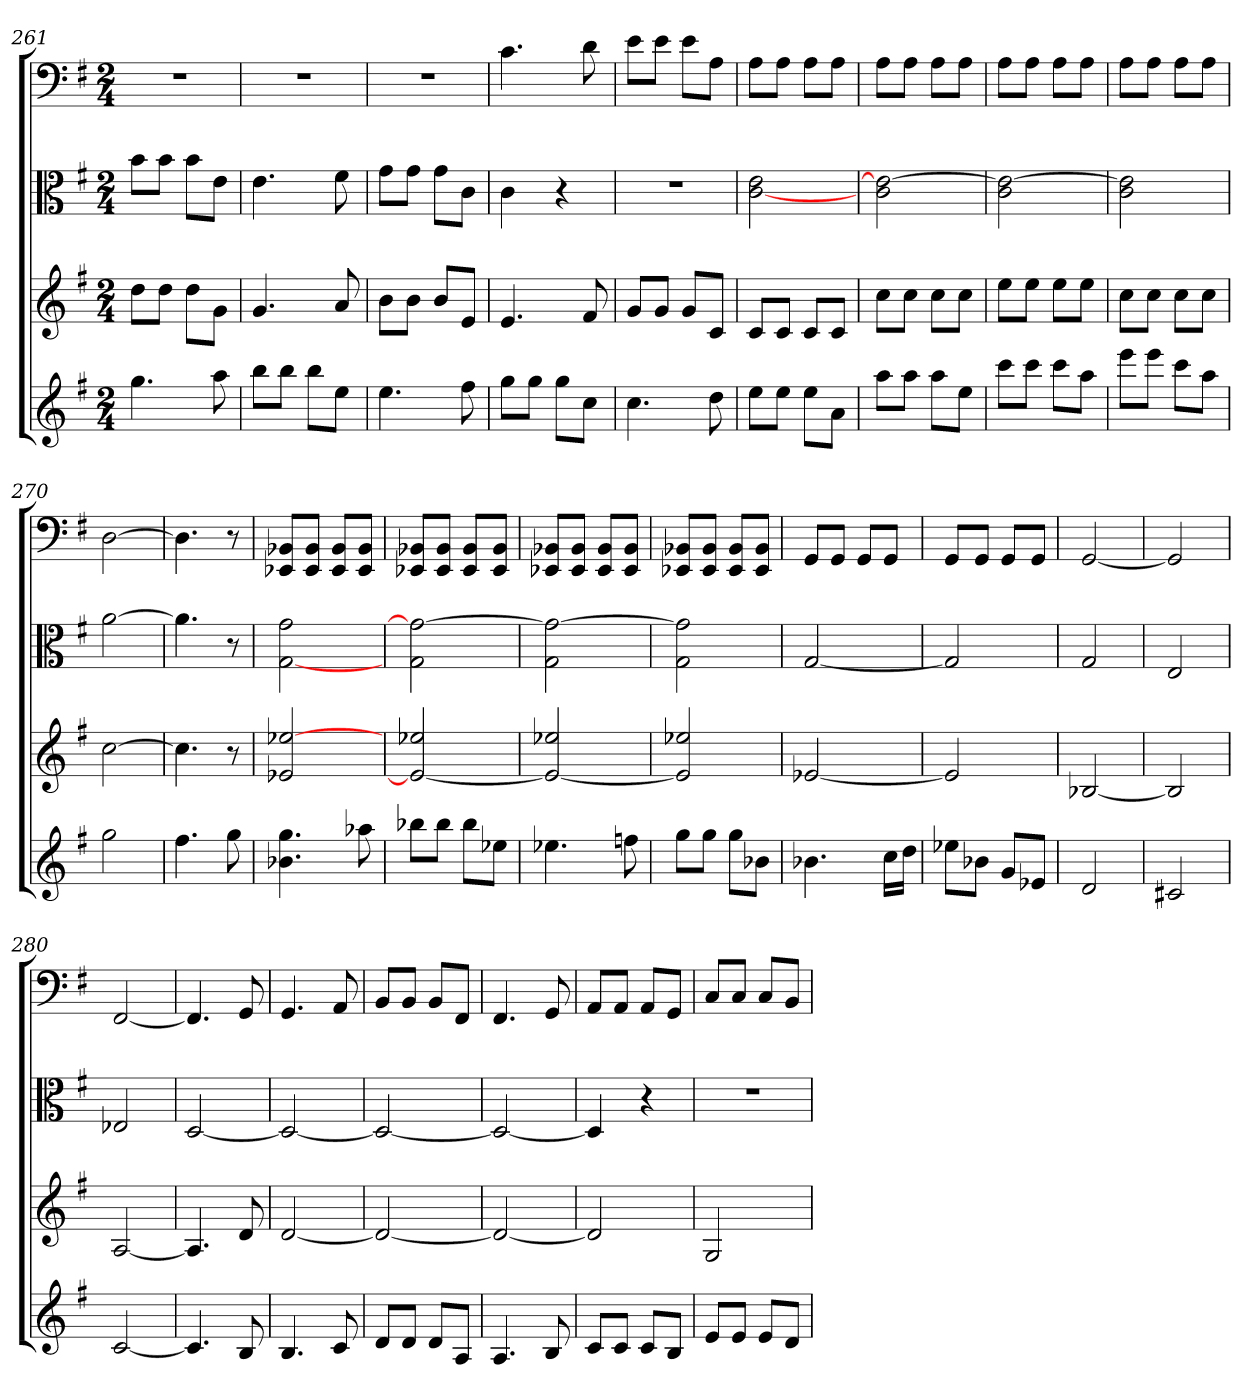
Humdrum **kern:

**kern	**kern	**kern	**kern
*part4	*part3	*part2	*part1
*staff4	*staff3	*staff2	*staff1
*	*	*clefC3	*clefF4
*k[f#]	*k[f#]	*k[f#]	*k[f#]
*G:	*G:	*G:	*G:
*M2/4	*M2/4	*M2/4	*M2/4
=261	=261	=261	=261
4.gg	8ddL	8b\L	2r
.	8ddJ	8b\J	.
.	8ddL	8b\L	.
8aa	8gJ	8e\J	.
=262	=262	=262	=262
8bbL	4.g	4.e	2r
8bbJ	.	.	.
8bbL	.	.	.
8eeJ	8a	8f#	.
=263	=263	=263	=263
4.ee	8bL	8g\L	2r
.	8bJ	8g\J	.
.	8bL	8g\L	.
8ff#	8eJ	8c\J	.
=264	=264	=264	=264
8ggL	4.e	4c	4.c
8ggJ	.	.	.
8ggL	.	4r	.
8ccJ	8f#	.	8d
=265	=265	=265	=265
4.cc	8gL	2r	8e\L
.	8gJ	.	8e\J
.	8gL	.	8e\L
8dd	8cJ	.	8A\J
=266	=266	=266	=266
8eeL	8cL	[2c 2e	8A\L
8eeJ	8cJ	.	8A\J
8eeL	8cL	.	8A\L
8aJ	8cJ	.	8A\J
=267	=267	=267	=267
8aaL	8ccL	2c 2e_	8A\L
8aaJ	8ccJ	.	8A\J
8aaL	8ccL	.	8A\L
8eeJ	8ccJ	.	8A\J
=268	=268	=268	=268
8cccL	8eeL	2c 2e_	8A\L
8cccJ	8eeJ	.	8A\J
8cccL	8eeL	.	8A\L
8aaJ	8eeJ	.	8A\J
=269	=269	=269	=269
8eeeL	8ccL	2c 2e]	8A\L
8eeeJ	8ccJ	.	8A\J
8cccL	8ccL	.	8A\L
8aaJ	8ccJ	.	8A\J
=270	=270	=270	=270
2gg	[2cc	[2a	[2D
=271	=271	=271	=271
4.ff#	4.cc]	4.a]	4.D]
8gg	8r	8r	8r
=272	=272	=272	=272
4.b-X 4.gg	2e-X [2ee-X	[2G 2g	8EE-X/ 8BB-X/L
.	.	.	8EE-/ 8BB-/J
.	.	.	8EE-/ 8BB-/L
8aa-X	.	.	8EE-/ 8BB-/J
=273	=273	=273	=273
8bb-XL	2e-_ 2ee-X	2G 2g_	8EE-X/ 8BB-X/L
8bb-J	.	.	8EE-/ 8BB-/J
8bb-L	.	.	8EE-/ 8BB-/L
8ee-XJ	.	.	8EE-/ 8BB-/J
=274	=274	=274	=274
4.ee-X	2e-_ 2ee-X	2G 2g_	8EE-X/ 8BB-X/L
.	.	.	8EE-/ 8BB-/J
.	.	.	8EE-/ 8BB-/L
8ffn	.	.	8EE-/ 8BB-/J
=275	=275	=275	=275
8ggL	2e-] 2ee-X	2G 2g]	8EE-X/ 8BB-X/L
8ggJ	.	.	8EE-/ 8BB-/J
8ggL	.	.	8EE-/ 8BB-/L
8b-XJ	.	.	8EE-/ 8BB-/J
=276	=276	=276	=276
4.b-X	[2e-X	[2G	8GG/L
.	.	.	8GG/J
.	.	.	8GG/L
16ccLL	.	.	8GG/J
16ddJJ	.	.	.
=277	=277	=277	=277
8ee-XL	2e-]	2G]	8GG/L
8b-XJ	.	.	8GG/J
8gL	.	.	8GG/L
8e-XJ	.	.	8GG/J
=278	=278	=278	=278
2d	[2B-X	2G	[2GG
=279	=279	=279	=279
2c#X	2B-]	2E	2GG]
=280	=280	=280	=280
[2c	[2A	2E-X	[2FF#
=281	=281	=281	=281
4.c]	4.A]	[2D	4.FF#]
8B	8d	.	8GG
=282	=282	=282	=282
4.B	[2d	2D_	4.GG
8c	.	.	8AA
=283	=283	=283	=283
8dL	2d_	2D_	8BB/L
8dJ	.	.	8BB/J
8dL	.	.	8BB/L
8AJ	.	.	8FF#/J
=284	=284	=284	=284
4.A	2d_	2D_	4.FF#
8B	.	.	8GG
=285	=285	=285	=285
8cL	2d]	4D]	8AA/L
8cJ	.	.	8AA/J
8cL	.	4r	8AA/L
8BJ	.	.	8GG/J
=286	=286	=286	=286
8eL	2G	2r	8C/L
8eJ	.	.	8C/J
8eL	.	.	8C/L
8dJ	.	.	8BB/J
=	=	=	=
*-	*-	*-	*-
